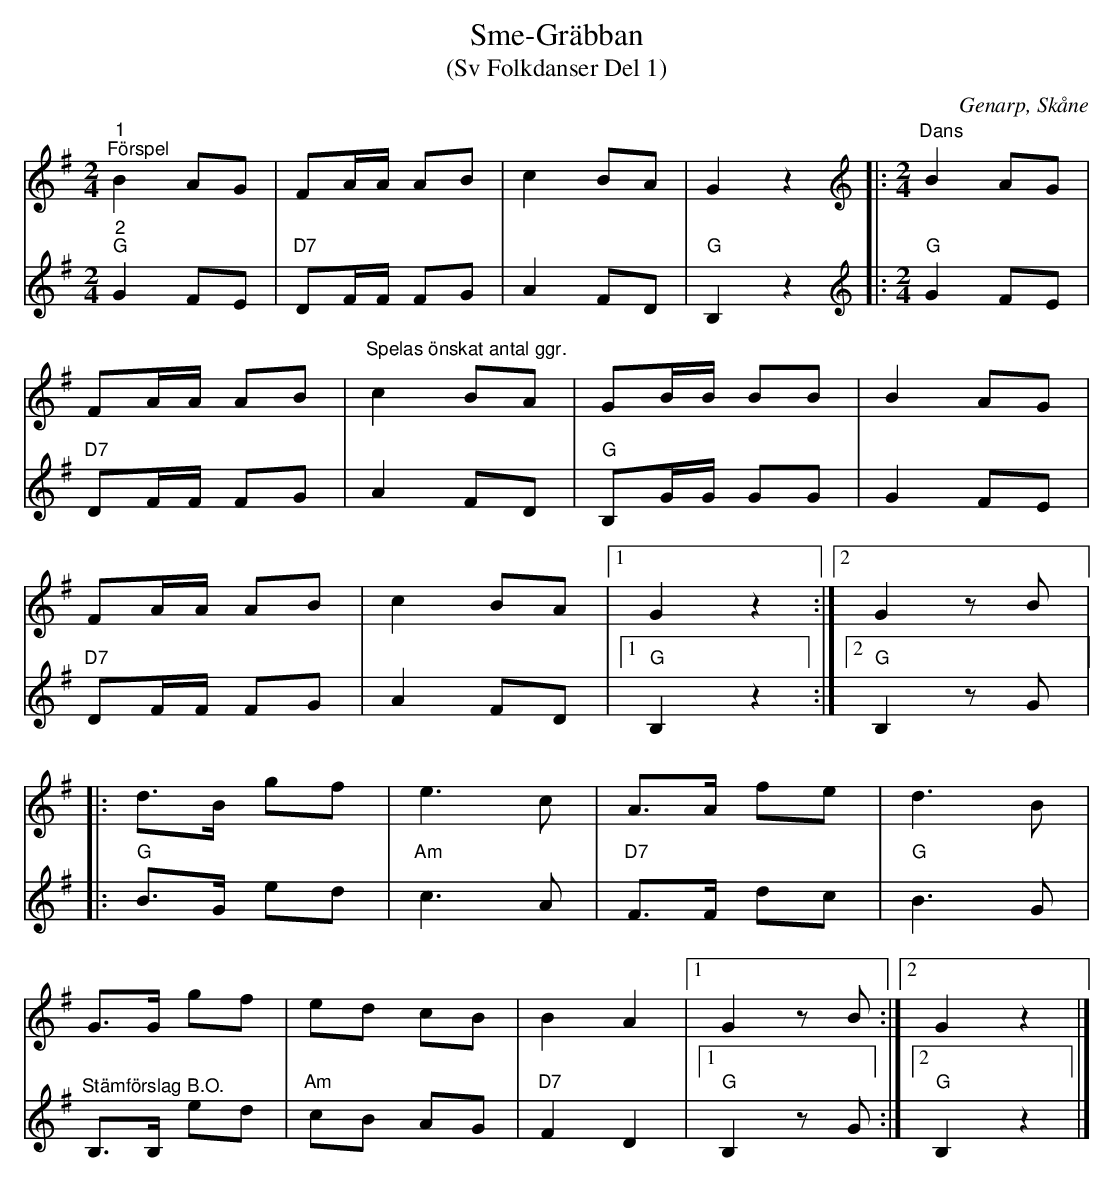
X:1
T:Sme-Gräbban
T:(Sv Folkdanser Del 1)
O:Genarp, Skåne
L:1/8
M:2/4
K:G
V:1
"^1""^Förspel" B2 AG | FA/A/ AB | c2 BA | G2 z2 |:[K:G][M:2/4][K:treble]"^Dans" B2 AG |
FA/A/ AB | "^Spelas önskat antal ggr." c2 BA | GB/B/ BB | B2 AG |
FA/A/ AB | c2 BA |1 G2 z2 :|2 G2 z B |:
d>B gf | e3 c | A>A fe | d3 B |
G>G gf | ed cB | B2 A2 |1 G2 z B :|2 G2 z2 |]
V:2
"^2""G" G2 FE |"D7" DF/F/ FG | A2 FD |"G" B,2 z2 |:[K:G][M:2/4][K:treble]"G" G2 FE |
"D7" DF/F/ FG | A2 FD |"G" B,G/G/ GG | G2 FE |
"D7" DF/F/ FG | A2 FD |1"G" B,2 z2 :|2 "G" B,2 z G |:
"G" B>G ed |"Am" c3 A |"D7" F>F dc |"G" B3 G |
"^Stämförslag B.O." B,>B, ed |"Am" cB AG |"D7" F2 D2 |1"G"  B,2 z G :|2"G" B,2 z2 |]
